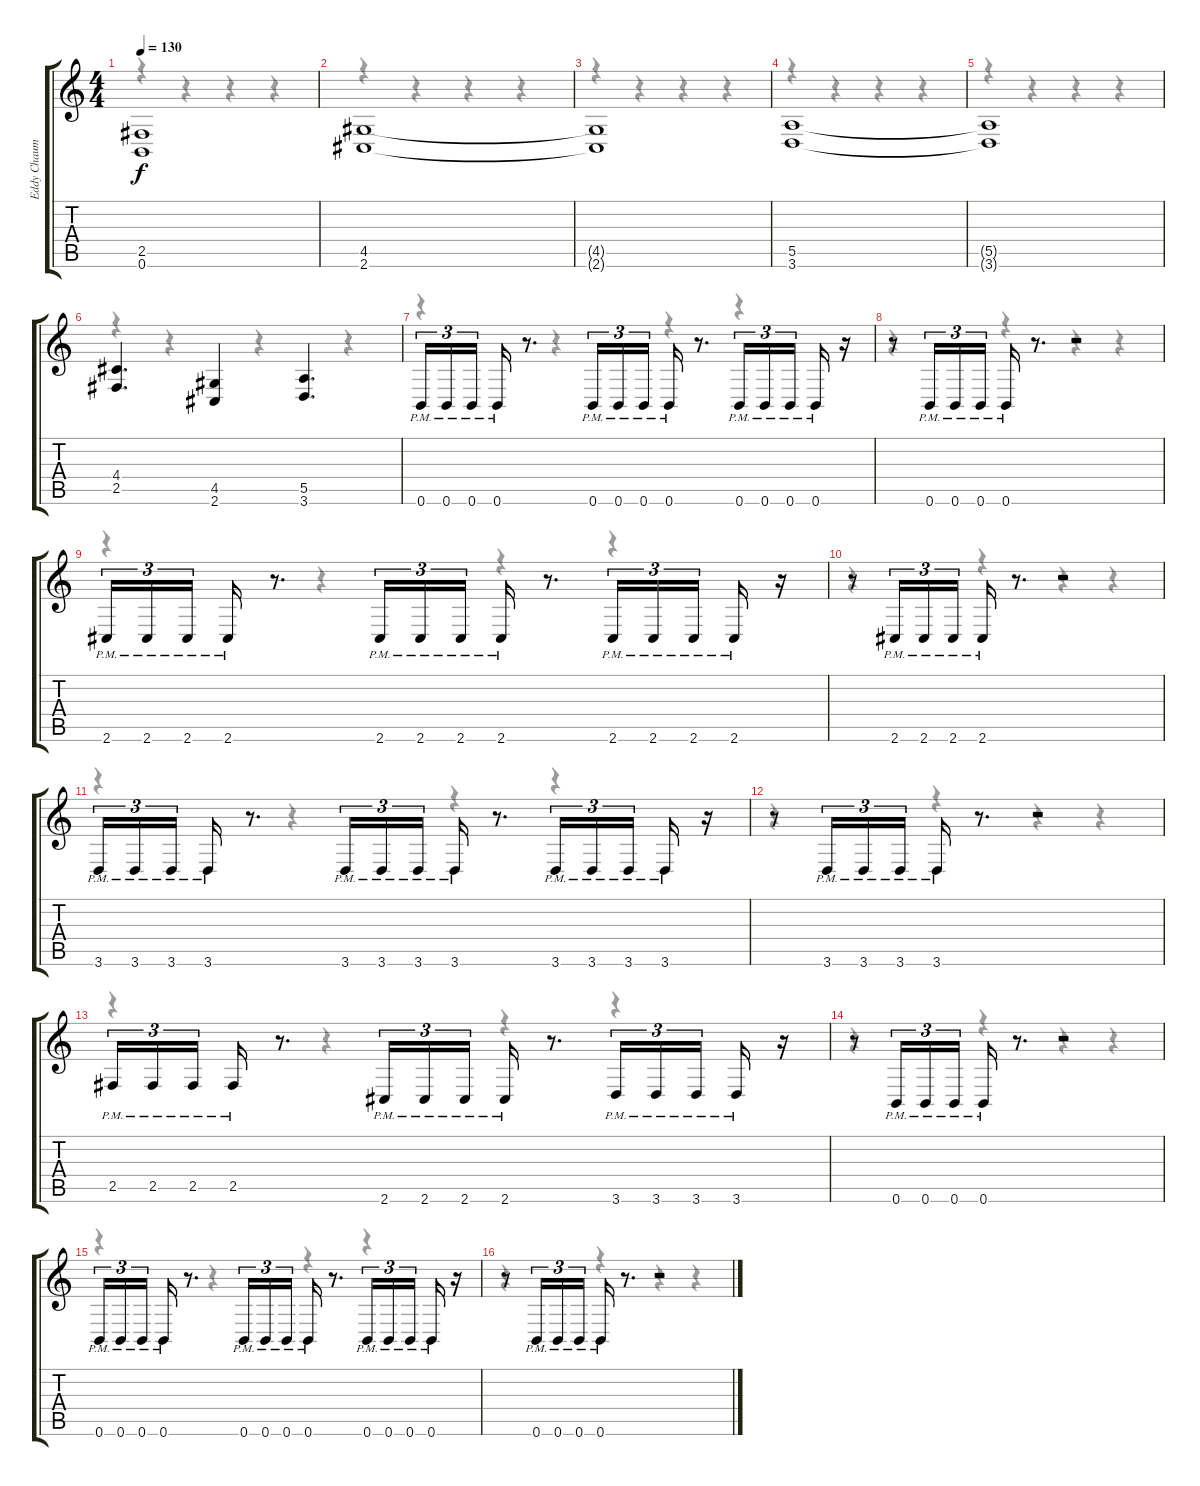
\track ("Eddy Chaumulot (Rythm)" "Eddy Chaum") {instrument distortionguitar}
\staff {score tabs}
\tuning (B3 Gb3 D3 A2 E2 B1) {hide}
\voice
\ts (4 4)
\tempo 130
\clef g2
\ks c
(2.5{t} 0.6{t}).1{dy f} |
(4.5 2.6).1 |
(4.5{t} 2.6{t}).1 |
(5.5 3.6).1 |
(5.5{t} 3.6{t}).1 |
(4.4 2.5).4{d} (4.5 2.6).4 (5.5 3.6).4{d} |
0.6{pm}.16{tu (3 2)} 0.6{pm}.16{tu (3 2)} 0.6{pm}.16{tu (3 2)} 0.6{pm}.16 r.8{d} 0.6{pm}.16{tu (3 2)} 0.6{pm}.16{tu (3 2)} 0.6{pm}.16{tu (3 2)} 0.6{pm}.16 r.8{d} 0.6{pm}.16{tu (3 2)} 0.6{pm}.16{tu (3 2)} 0.6{pm}.16{tu (3 2)} 0.6{pm}.16 r.16 |
r.8 0.6{pm}.16{tu (3 2)} 0.6{pm}.16{tu (3 2)} 0.6{pm}.16{tu (3 2)} 0.6{pm}.16 r.8{d} r.2 |
2.6{pm}.16{tu (3 2)} 2.6{pm}.16{tu (3 2)} 2.6{pm}.16{tu (3 2)} 2.6{pm}.16 r.8{d} 2.6{pm}.16{tu (3 2)} 2.6{pm}.16{tu (3 2)} 2.6{pm}.16{tu (3 2)} 2.6{pm}.16 r.8{d} 2.6{pm}.16{tu (3 2)} 2.6{pm}.16{tu (3 2)} 2.6{pm}.16{tu (3 2)} 2.6{pm}.16 r.16 |
r.8 2.6{pm}.16{tu (3 2)} 2.6{pm}.16{tu (3 2)} 2.6{pm}.16{tu (3 2)} 2.6{pm}.16 r.8{d} r.2 |
3.6{pm}.16{tu (3 2)} 3.6{pm}.16{tu (3 2)} 3.6{pm}.16{tu (3 2)} 3.6{pm}.16 r.8{d} 3.6{pm}.16{tu (3 2)} 3.6{pm}.16{tu (3 2)} 3.6{pm}.16{tu (3 2)} 3.6{pm}.16 r.8{d} 3.6{pm}.16{tu (3 2)} 3.6{pm}.16{tu (3 2)} 3.6{pm}.16{tu (3 2)} 3.6{pm}.16 r.16 |
r.8 3.6{pm}.16{tu (3 2)} 3.6{pm}.16{tu (3 2)} 3.6{pm}.16{tu (3 2)} 3.6{pm}.16 r.8{d} r.2 |
2.5{pm}.16{tu (3 2)} 2.5{pm}.16{tu (3 2)} 2.5{pm}.16{tu (3 2)} 2.5{pm}.16 r.8{d} 2.6{pm}.16{tu (3 2)} 2.6{pm}.16{tu (3 2)} 2.6{pm}.16{tu (3 2)} 2.6{pm}.16 r.8{d} 3.6{pm}.16{tu (3 2)} 3.6{pm}.16{tu (3 2)} 3.6{pm}.16{tu (3 2)} 3.6{pm}.16 r.16 |
r.8 0.6{pm}.16{tu (3 2)} 0.6{pm}.16{tu (3 2)} 0.6{pm}.16{tu (3 2)} 0.6{pm}.16 r.8{d} r.2 |
0.6{pm}.16{tu (3 2)} 0.6{pm}.16{tu (3 2)} 0.6{pm}.16{tu (3 2)} 0.6{pm}.16 r.8{d} 0.6{pm}.16{tu (3 2)} 0.6{pm}.16{tu (3 2)} 0.6{pm}.16{tu (3 2)} 0.6{pm}.16 r.8{d} 0.6{pm}.16{tu (3 2)} 0.6{pm}.16{tu (3 2)} 0.6{pm}.16{tu (3 2)} 0.6{pm}.16 r.16 |
r.8 0.6{pm}.16{tu (3 2)} 0.6{pm}.16{tu (3 2)} 0.6{pm}.16{tu (3 2)} 0.6{pm}.16 r.8{d} r.2
\voice
\clef g2
\ottava regular
\simile none
\ks c
r.4{dy f} r.4 r.4 r.4 |
r.4 r.4 r.4 r.4 |
r.4 r.4 r.4 r.4 |
r.4 r.4 r.4 r.4 |
r.4 r.4 r.4 r.4 |
r.4 r.4 r.4 r.4 |
r.4 r.4 r.4 r.4 |
r.4 r.4 r.4 r.4 |
r.4 r.4 r.4 r.4 |
r.4 r.4 r.4 r.4 |
r.4 r.4 r.4 r.4 |
r.4 r.4 r.4 r.4 |
r.4 r.4 r.4 r.4 |
r.4 r.4 r.4 r.4 |
r.4 r.4 r.4 r.4 |
r.4 r.4 r.4 r.4
